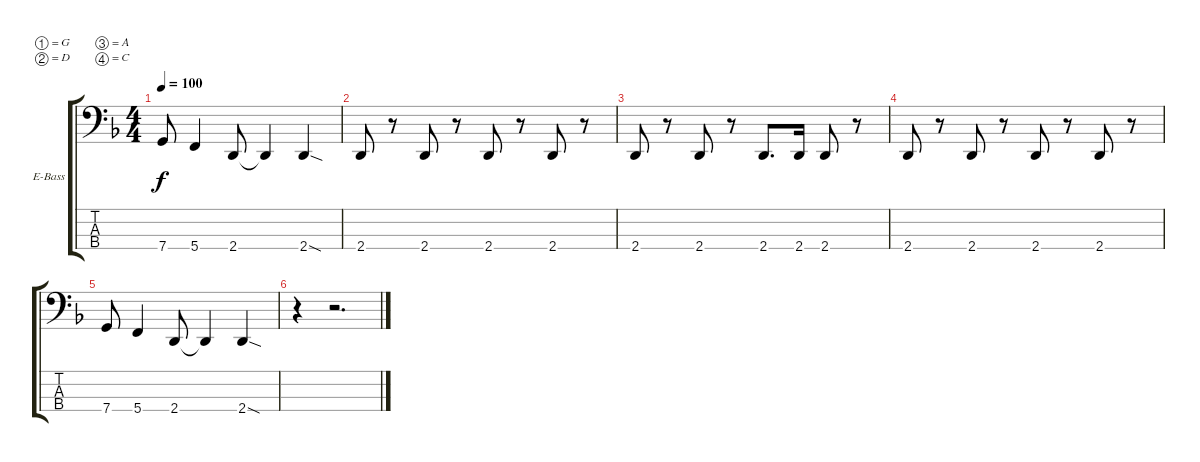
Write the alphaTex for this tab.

\bracketExtendMode groupsimilarinstruments
\firstSystemTrackNameOrientation horizontal
\otherSystemsTrackNameOrientation horizontal
\track ("Bass" "E-Bass") {instrument electricbassfinger}
\staff {score tabs}
\tuning (G2 D2 A1 C1)
\ts (4 4)
\tempo 100
\clef f4
\ks dminor
7.4.8{dy f} 5.4.4 2.4.8 2.4{t}.4 2.4{sod}.4 |
2.4.8 r.8 2.4.8 r.8 2.4.8 r.8 2.4.8 r.8 |
2.4.8 r.8 2.4.8 r.8 2.4.8{d} 2.4.16 2.4.8 r.8 |
2.4.8 r.8 2.4.8 r.8 2.4.8 r.8 2.4.8 r.8 |
7.4.8 5.4.4 2.4.8 2.4{t}.4 2.4{sod}.4 |
r.4 r.2{d}
